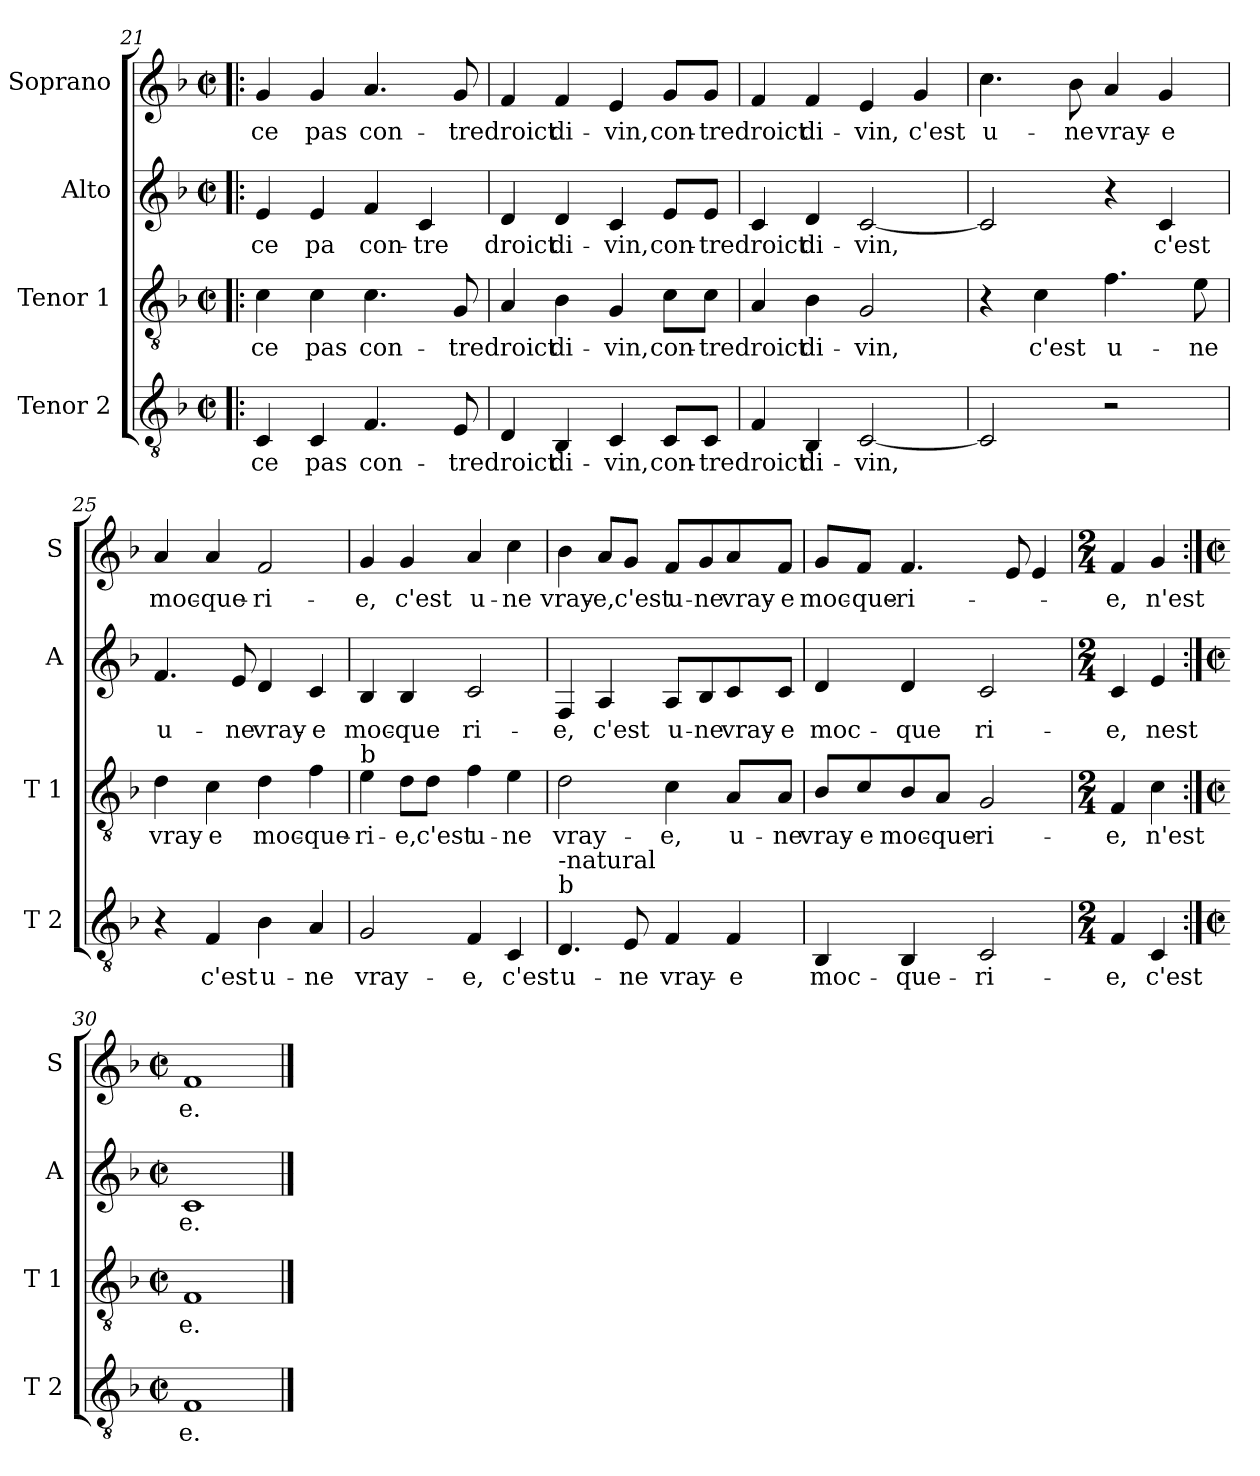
**kern	**text	**kern	**text	**kern	**text	**kern	**text
*part4	*part4	*part3	*part3	*part2	*part2	*part1	*part1
*staff4	*staff4	*staff3	*staff3	*staff2	*staff2	*staff1	*staff1
*I"Tenor 2	*	*I"Tenor 1	*	*I"Alto	*	*I"Soprano	*
*I'T 2	*	*I'T 1	*	*I'A	*	*I'S	*
!!LO:PB:g=z
*clefGv2	*	*clefGv2	*	*clefG2	*	*clefG2	*
*k[b-]	*	*k[b-]	*	*k[b-]	*	*k[b-]	*
*F:	*	*F:	*	*F:	*	*F:	*
*M2/2	*	*M2/2	*	*M2/2	*	*M2/2	*
*met(c|)	*	*met(c|)	*	*met(c|)	*	*met(c|)	*
=21!|:	=21!|:	=21!|:	=21!|:	=21!|:	=21!|:	=21!|:	=21!|:
!	!LO:LY:b	!	!LO:LY:b	!	!LO:LY:b	!	!LO:LY:b
4C/	ce	4c\	ce	4e/	ce	4g/	ce
!	!LO:LY:b	!	!LO:LY:b	!	!LO:LY:b	!	!LO:LY:b
4C/	pas	4c\	pas	4e/	pa	4g/	pas
!	!LO:LY:b	!	!LO:LY:b	!	!LO:LY:b	!	!LO:LY:b
4.F/	con-	4.c\	con-	4f/	con-	4.a/	con-
!	!	!	!	!	!LO:LY:b	!	!
.	.	.	.	4c/	-tre	.	.
!	!LO:LY:b	!	!LO:LY:b	!	!	!	!LO:LY:b
8E/	-tre	8G/	-tre	.	.	8g/	-tre
=22	=22	=22	=22	=22	=22	=22	=22
!	!LO:LY:b	!	!LO:LY:b	!	!LO:LY:b	!	!LO:LY:b
4D/	droict	4A/	droict	4d/	droict	4f/	droict
!	!LO:LY:b	!	!LO:LY:b	!	!LO:LY:b	!	!LO:LY:b
4BB-/	di-	4B-\	di-	4d/	di-	4f/	di-
!	!LO:LY:b	!	!LO:LY:b	!	!LO:LY:b	!	!LO:LY:b
4C/	-vin,	4G/	-vin,	4c/	-vin,	4e/	-vin,
!	!LO:LY:b	!	!LO:LY:b	!	!LO:LY:b	!	!LO:LY:b
8C/L	con-	8c\L	con-	8e/L	con-	8g/L	con-
!	!LO:LY:b	!	!LO:LY:b	!	!LO:LY:b	!	!LO:LY:b
8C/J	-tre	8c\J	-tre	8e/J	-tre	8g/J	-tre
=23	=23	=23	=23	=23	=23	=23	=23
!	!LO:LY:b	!	!LO:LY:b	!	!LO:LY:b	!	!LO:LY:b
4F/	droict	4A/	droict	4c/	droict	4f/	droict
!	!LO:LY:b	!	!LO:LY:b	!	!LO:LY:b	!	!LO:LY:b
4BB-/	di-	4B-\	di-	4d/	di-	4f/	di-
!	!LO:LY:b	!	!LO:LY:b	!	!LO:LY:b	!	!LO:LY:b
[2C/	-vin,	2G/	-vin,	[2c/	-vin,	4e/	-vin,
!	!	!	!	!	!	!	!LO:LY:b
.	.	.	.	.	.	4g/	c'est
=24	=24	=24	=24	=24	=24	=24	=24
!	!	!	!	!	!	!	!LO:LY:b
2C/]	.	4r	.	2c/]	.	4.cc\	u-
!	!	!	!LO:LY:b	!	!	!	!
.	.	4c\	c'est	.	.	.	.
!	!	!	!	!	!	!	!LO:LY:b
.	.	.	.	.	.	8b-\	-ne
!	!	!	!LO:LY:b	!	!	!	!LO:LY:b
2r	.	4.f\	u-	4r	.	4a/	vray-
!	!	!	!	!	!LO:LY:b	!	!LO:LY:b
.	.	.	.	4c/	c'est	4g/	-e
!	!	!	!LO:LY:b	!	!	!	!
.	.	8e\	-ne	.	.	.	.
!!LO:LB:g=z
=25	=25	=25	=25	=25	=25	=25	=25
!	!	!	!LO:LY:b	!	!LO:LY:b	!	!LO:LY:b
4r	.	4d\	vray-	4.f/	u-	4a/	moc-
!	!LO:LY:b	!	!LO:LY:b	!	!	!	!LO:LY:b
4F/	c'est	4c\	-e	.	.	4a/	-que-
!	!	!	!	!	!LO:LY:b	!	!
.	.	.	.	8e/	-ne	.	.
!	!LO:LY:b	!	!LO:LY:b	!	!LO:LY:b	!	!LO:LY:b
4B-\	u-	4d\	moc-	4d/	vray-	2f/	-ri-
!	!LO:LY:b	!	!LO:LY:b	!	!LO:LY:b	!	!
4A/	-ne	4f\	-que-	4c/	-e	.	.
=26	=26	=26	=26	=26	=26	=26	=26
!	!	!LO:TX:a:t=b	!	!	!	!	!
!	!LO:LY:b	!	!LO:LY:b	!	!LO:LY:b	!	!LO:LY:b
2G/	vray-	4e\	-ri-	4B-/	moc-	4g/	-e,
!	!	!	!LO:LY:b	!	!LO:LY:b	!	!LO:LY:b
.	.	8d\L	-e,	4B-/	-que	4g/	c'est
!	!	!	!LO:LY:b	!	!	!	!
.	.	8d\J	c'est	.	.	.	.
!	!LO:LY:b	!	!LO:LY:b	!	!LO:LY:b	!	!LO:LY:b
4F/	-e,	4f\	u-	2c/	ri-	4a/	u-
!	!LO:LY:b	!	!LO:LY:b	!	!	!	!LO:LY:b
4C/	c'est	4e\	-ne	.	.	4cc\	-ne
=27	=27	=27	=27	=27	=27	=27	=27
!LO:TX:a:t=b	!	!	!	!	!	!	!
!LO:TX:a:t=-natural	!	!	!	!	!	!	!
!	!LO:LY:b	!	!LO:LY:b	!	!LO:LY:b	!	!LO:LY:b
4.D/	u-	2d\	vray-	4F/	-e,	4b-\	vray-
!	!	!	!	!	!LO:LY:b	!	!LO:LY:b
.	.	.	.	4A/	c'est	8a/L	-e,
!	!LO:LY:b	!	!	!	!	!	!LO:LY:b
8E/	-ne	.	.	.	.	8g/J	c'est
!	!LO:LY:b	!	!LO:LY:b	!	!LO:LY:b	!	!LO:LY:b
4F/	vray-	4c\	-e,	8A/L	u-	8f/L	u-
!	!	!	!	!	!LO:LY:b	!	!LO:LY:b
.	.	.	.	8B-/	-ne	8g/	-ne
!	!LO:LY:b	!	!LO:LY:b	!	!LO:LY:b	!	!LO:LY:b
4F/	-e	8A/L	u-	8c/	vray-	8a/	vray-
!	!	!	!LO:LY:b	!	!LO:LY:b	!	!LO:LY:b
.	.	8A/J	-ne	8c/J	-e	8f/J	-e
!!LO:LB:g=z
=28	=28	=28	=28	=28	=28	=28	=28
!	!LO:LY:b	!	!LO:LY:b	!	!LO:LY:b	!	!LO:LY:b
4BB-/	moc-	8B-/L	vray-	4d/	moc-	8g/L	moc-
!	!	!	!LO:LY:b	!	!	!	!LO:LY:b
.	.	8c/	-e	.	.	8f/J	-que-
!	!LO:LY:b	!	!LO:LY:b	!	!LO:LY:b	!	!LO:LY:b
4BB-/	-que-	8B-/	moc-	4d/	-que	4.f/	-ri-
!	!	!	!LO:LY:b	!	!	!	!
.	.	8A/J	-que-	.	.	.	.
!	!LO:LY:b	!	!LO:LY:b	!	!LO:LY:b	!	!
2C/	-ri-	2G/	-ri-	2c/	ri-	.	.
.	.	.	.	.	.	8e/	.
.	.	.	.	.	.	4e/	.
=29	=29	=29	=29	=29	=29	=29	=29
*M2/4	*	*M2/4	*	*M2/4	*	*M2/4	*
!	!LO:LY:b	!	!LO:LY:b	!	!LO:LY:b	!	!LO:LY:b
4F/	-e,	4F/	-e,	4c/	-e,	4f/	-e,
!	!LO:LY:b	!	!LO:LY:b	!	!LO:LY:b	!	!LO:LY:b
4C/	c'est	4c\	n'est	4e/	nest	4g/	n'est
=30:|!	=30:|!	=30:|!	=30:|!	=30:|!	=30:|!	=30:|!	=30:|!
*M2/2	*	*M2/2	*	*M2/2	*	*M2/2	*
*met(c|)	*	*met(c|)	*	*met(c|)	*	*met(c|)	*
!	!LO:LY:b	!	!LO:LY:b	!	!LO:LY:b	!	!LO:LY:b
1F	e.	1F	e.	1c	e.	1f	e.
==	==	==	==	==	==	==	==
*-	*-	*-	*-	*-	*-	*-	*-
